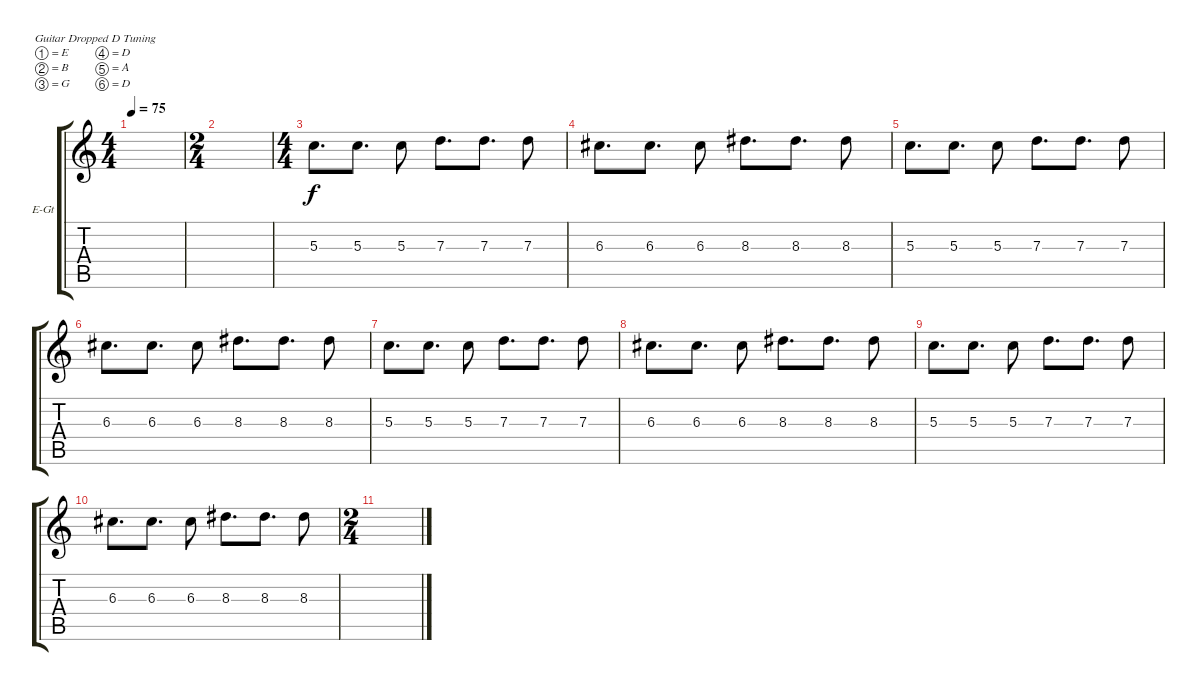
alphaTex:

\defaultSystemsLayout 4
\bracketExtendMode groupsimilarinstruments
\firstSystemTrackNameOrientation horizontal
\otherSystemsTrackNameOrientation horizontal
\track ("Electric Guitar" "E-Gt") {instrument electricguitarclean}
\staff {score tabs}
\tuning (E4 B3 G3 D3 A2 D2)
\ts (4 4)
\tempo 75
\clef g2
\ks c
|
\ts (2 4)
|
\ts (4 4)
5.3.8{d} 5.3.8{d} 5.3.8 7.3.8{d} 7.3.8{d} 7.3.8 |
6.3.8{d} 6.3.8{d} 6.3.8 8.3.8{d} 8.3.8{d} 8.3.8 |
5.3.8{d} 5.3.8{d} 5.3.8 7.3.8{d} 7.3.8{d} 7.3.8 |
6.3.8{d} 6.3.8{d} 6.3.8 8.3.8{d} 8.3.8{d} 8.3.8 |
5.3.8{d} 5.3.8{d} 5.3.8 7.3.8{d} 7.3.8{d} 7.3.8 |
6.3.8{d} 6.3.8{d} 6.3.8 8.3.8{d} 8.3.8{d} 8.3.8 |
5.3.8{d} 5.3.8{d} 5.3.8 7.3.8{d} 7.3.8{d} 7.3.8 |
6.3.8{d} 6.3.8{d} 6.3.8 8.3.8{d} 8.3.8{d} 8.3.8 |
\ts (2 4)
